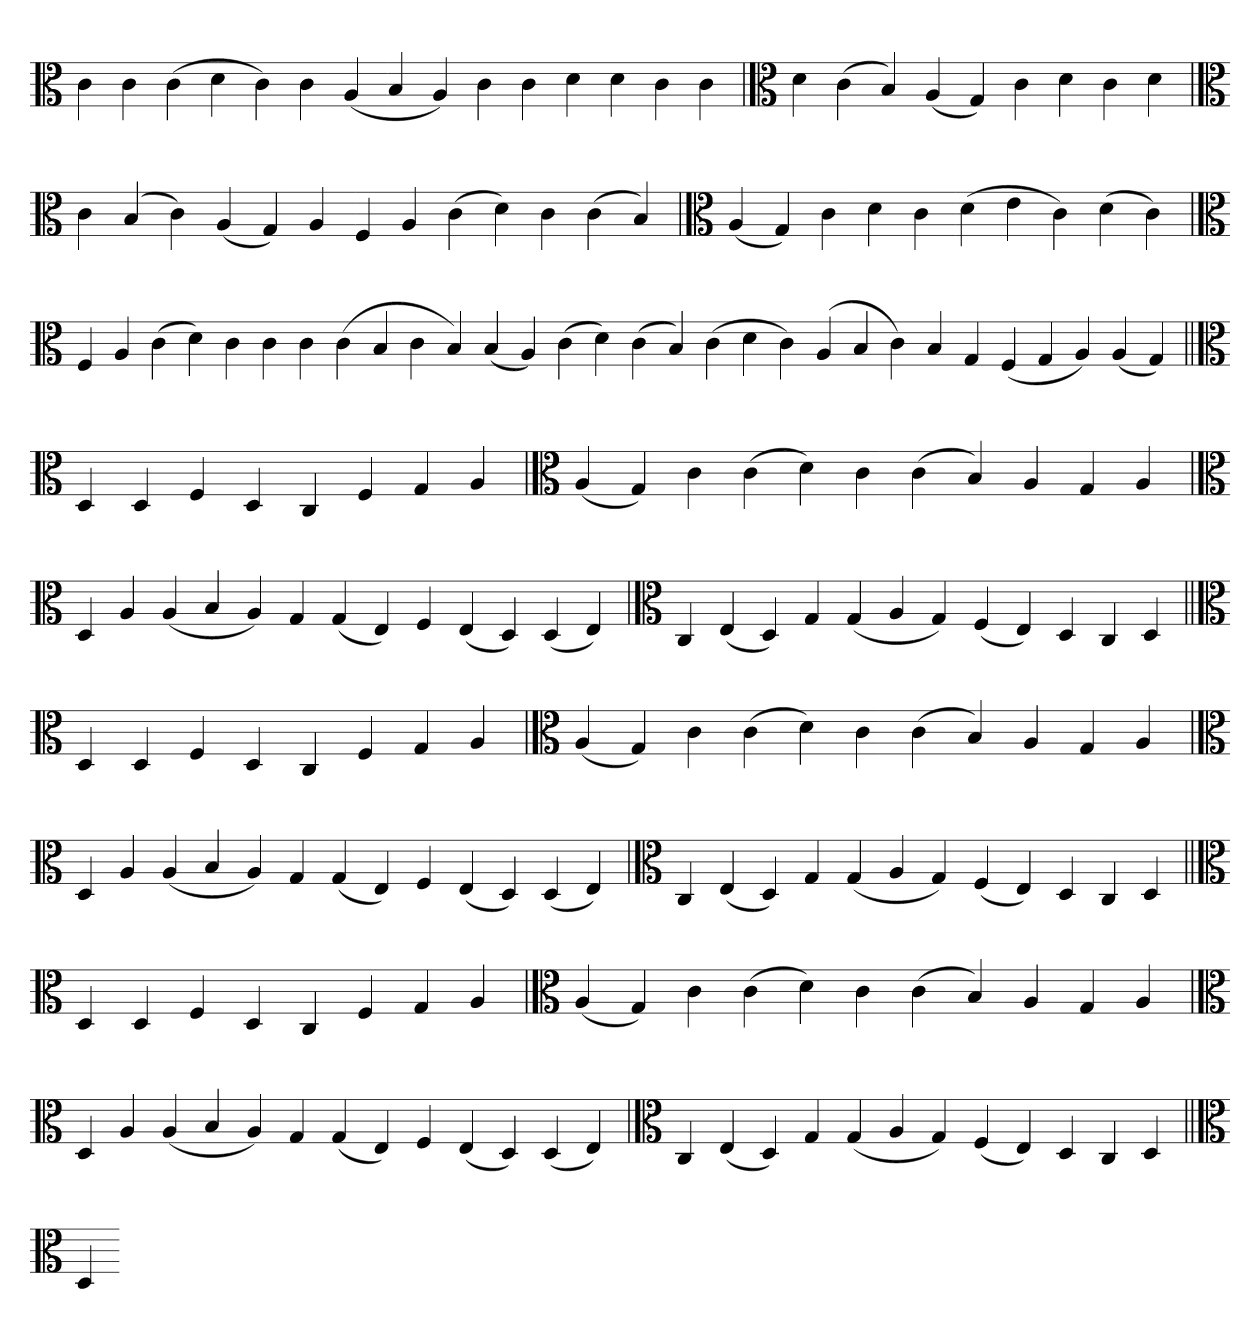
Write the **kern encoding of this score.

**kern
*part1
*staff1
*clefC3
=
4c
4c
(4c
4d
4c)
4c
(4A
4B
4A)
4c
4c
4d
4d
4c
4c
=`
*clefC3
4d
(4c
4B)
(4A
4G)
4c
4d
4c
4d
='
*clefC3
4c
(4B
4c)
(4A
4G)
4A
4F
4A
(4c
4d)
4c
(4c
4B)
=`
*clefC3
(4A
4G)
4c
4d
4c
(4d
4e
4c)
(4d
4c)
='
*clefC3
4F
4A
(4c
4d)
4c
4c
4c
(4c
4B
4c
4B)
(4B
4A)
(4c
4d)
(4c
4B)
(4c
4d
4c)
(4A
4B
4c)
4B
4G
(4F
4G
4A)
(4A
4G)
=||
*clefC3
4D
4D
4F
4D
4C
4F
4G
4A
=`
*clefC3
(4A
4G)
4c
(4c
4d)
4c
(4c
4B)
4A
4G
4A
='
*clefC3
4D
4A
(4A
4B
4A)
4G
(4G
4E)
4F
(4E
4D)
(4D
4E)
=`
*clefC3
4C
(4E
4D)
4G
(4G
4A
4G)
(4F
4E)
4D
4C
4D
=||
*clefC3
4D
4D
4F
4D
4C
4F
4G
4A
=`
*clefC3
(4A
4G)
4c
(4c
4d)
4c
(4c
4B)
4A
4G
4A
='
*clefC3
4D
4A
(4A
4B
4A)
4G
(4G
4E)
4F
(4E
4D)
(4D
4E)
=`
*clefC3
4C
(4E
4D)
4G
(4G
4A
4G)
(4F
4E)
4D
4C
4D
=||
*clefC3
4D
4D
4F
4D
4C
4F
4G
4A
=`
*clefC3
(4A
4G)
4c
(4c
4d)
4c
(4c
4B)
4A
4G
4A
='
*clefC3
4D
4A
(4A
4B
4A)
4G
(4G
4E)
4F
(4E
4D)
(4D
4E)
=`
*clefC3
4C
(4E
4D)
4G
(4G
4A
4G)
(4F
4E)
4D
4C
4D
=||
*clefC3
4D
=-
*-
